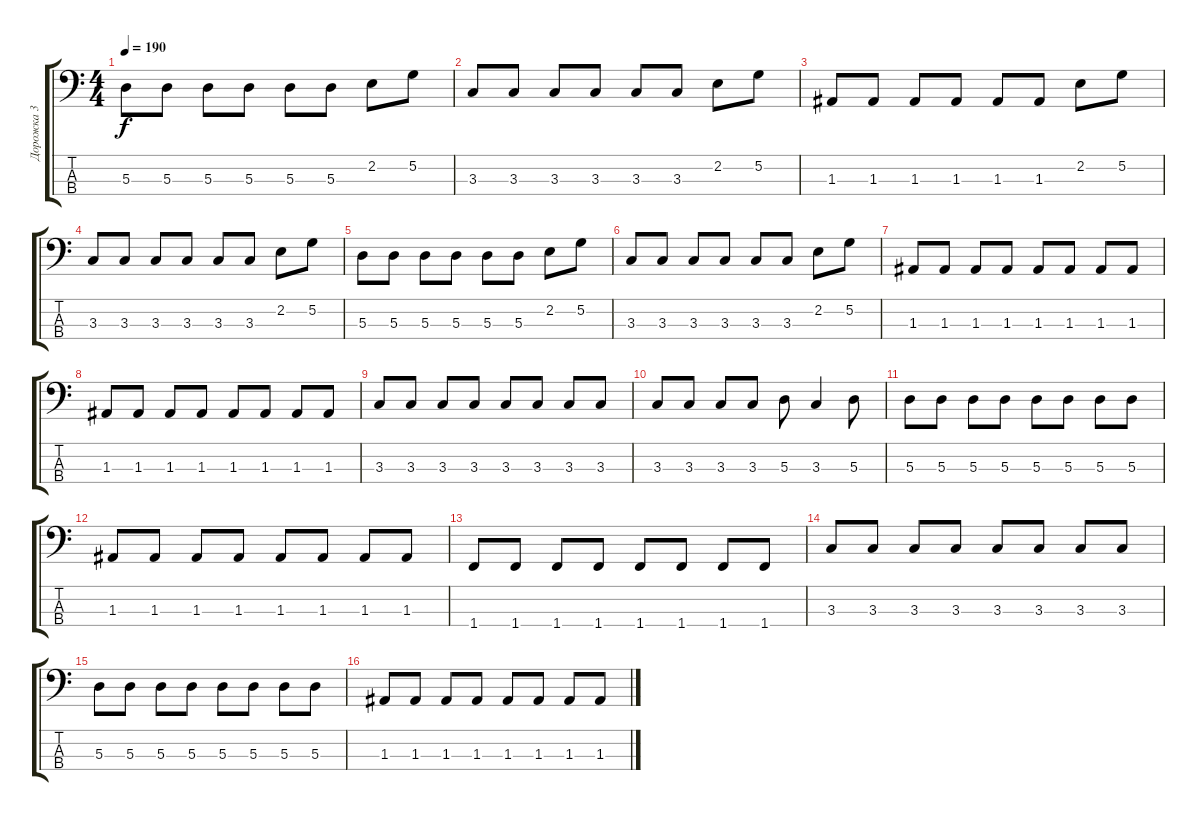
\track ("Дорожка 3" "Дорожка 3") {instrument electricbassfinger}
\staff {score tabs}
\tuning (G2 D2 A1 E1) {hide}
\ts (4 4)
\tempo 190
\clef f4
\ks c
5.3.8{dy f} 5.3.8 5.3.8 5.3.8 5.3.8 5.3.8 2.2.8 5.2.8 |
3.3.8 3.3.8 3.3.8 3.3.8 3.3.8 3.3.8 2.2.8 5.2.8 |
1.3.8 1.3.8 1.3.8 1.3.8 1.3.8 1.3.8 2.2.8 5.2.8 |
3.3.8 3.3.8 3.3.8 3.3.8 3.3.8 3.3.8 2.2.8 5.2.8 |
5.3.8 5.3.8 5.3.8 5.3.8 5.3.8 5.3.8 2.2.8 5.2.8 |
3.3.8 3.3.8 3.3.8 3.3.8 3.3.8 3.3.8 2.2.8 5.2.8 |
1.3.8 1.3.8 1.3.8 1.3.8 1.3.8 1.3.8 1.3.8 1.3.8 |
1.3.8 1.3.8 1.3.8 1.3.8 1.3.8 1.3.8 1.3.8 1.3.8 |
3.3.8 3.3.8 3.3.8 3.3.8 3.3.8 3.3.8 3.3.8 3.3.8 |
3.3.8 3.3.8 3.3.8 3.3.8 5.3.8 3.3.4 5.3.8 |
5.3.8 5.3.8 5.3.8 5.3.8 5.3.8 5.3.8 5.3.8 5.3.8 |
1.3.8 1.3.8 1.3.8 1.3.8 1.3.8 1.3.8 1.3.8 1.3.8 |
1.4.8 1.4.8 1.4.8 1.4.8 1.4.8 1.4.8 1.4.8 1.4.8 |
3.3.8 3.3.8 3.3.8 3.3.8 3.3.8 3.3.8 3.3.8 3.3.8 |
5.3.8 5.3.8 5.3.8 5.3.8 5.3.8 5.3.8 5.3.8 5.3.8 |
1.3.8 1.3.8 1.3.8 1.3.8 1.3.8 1.3.8 1.3.8 1.3.8
